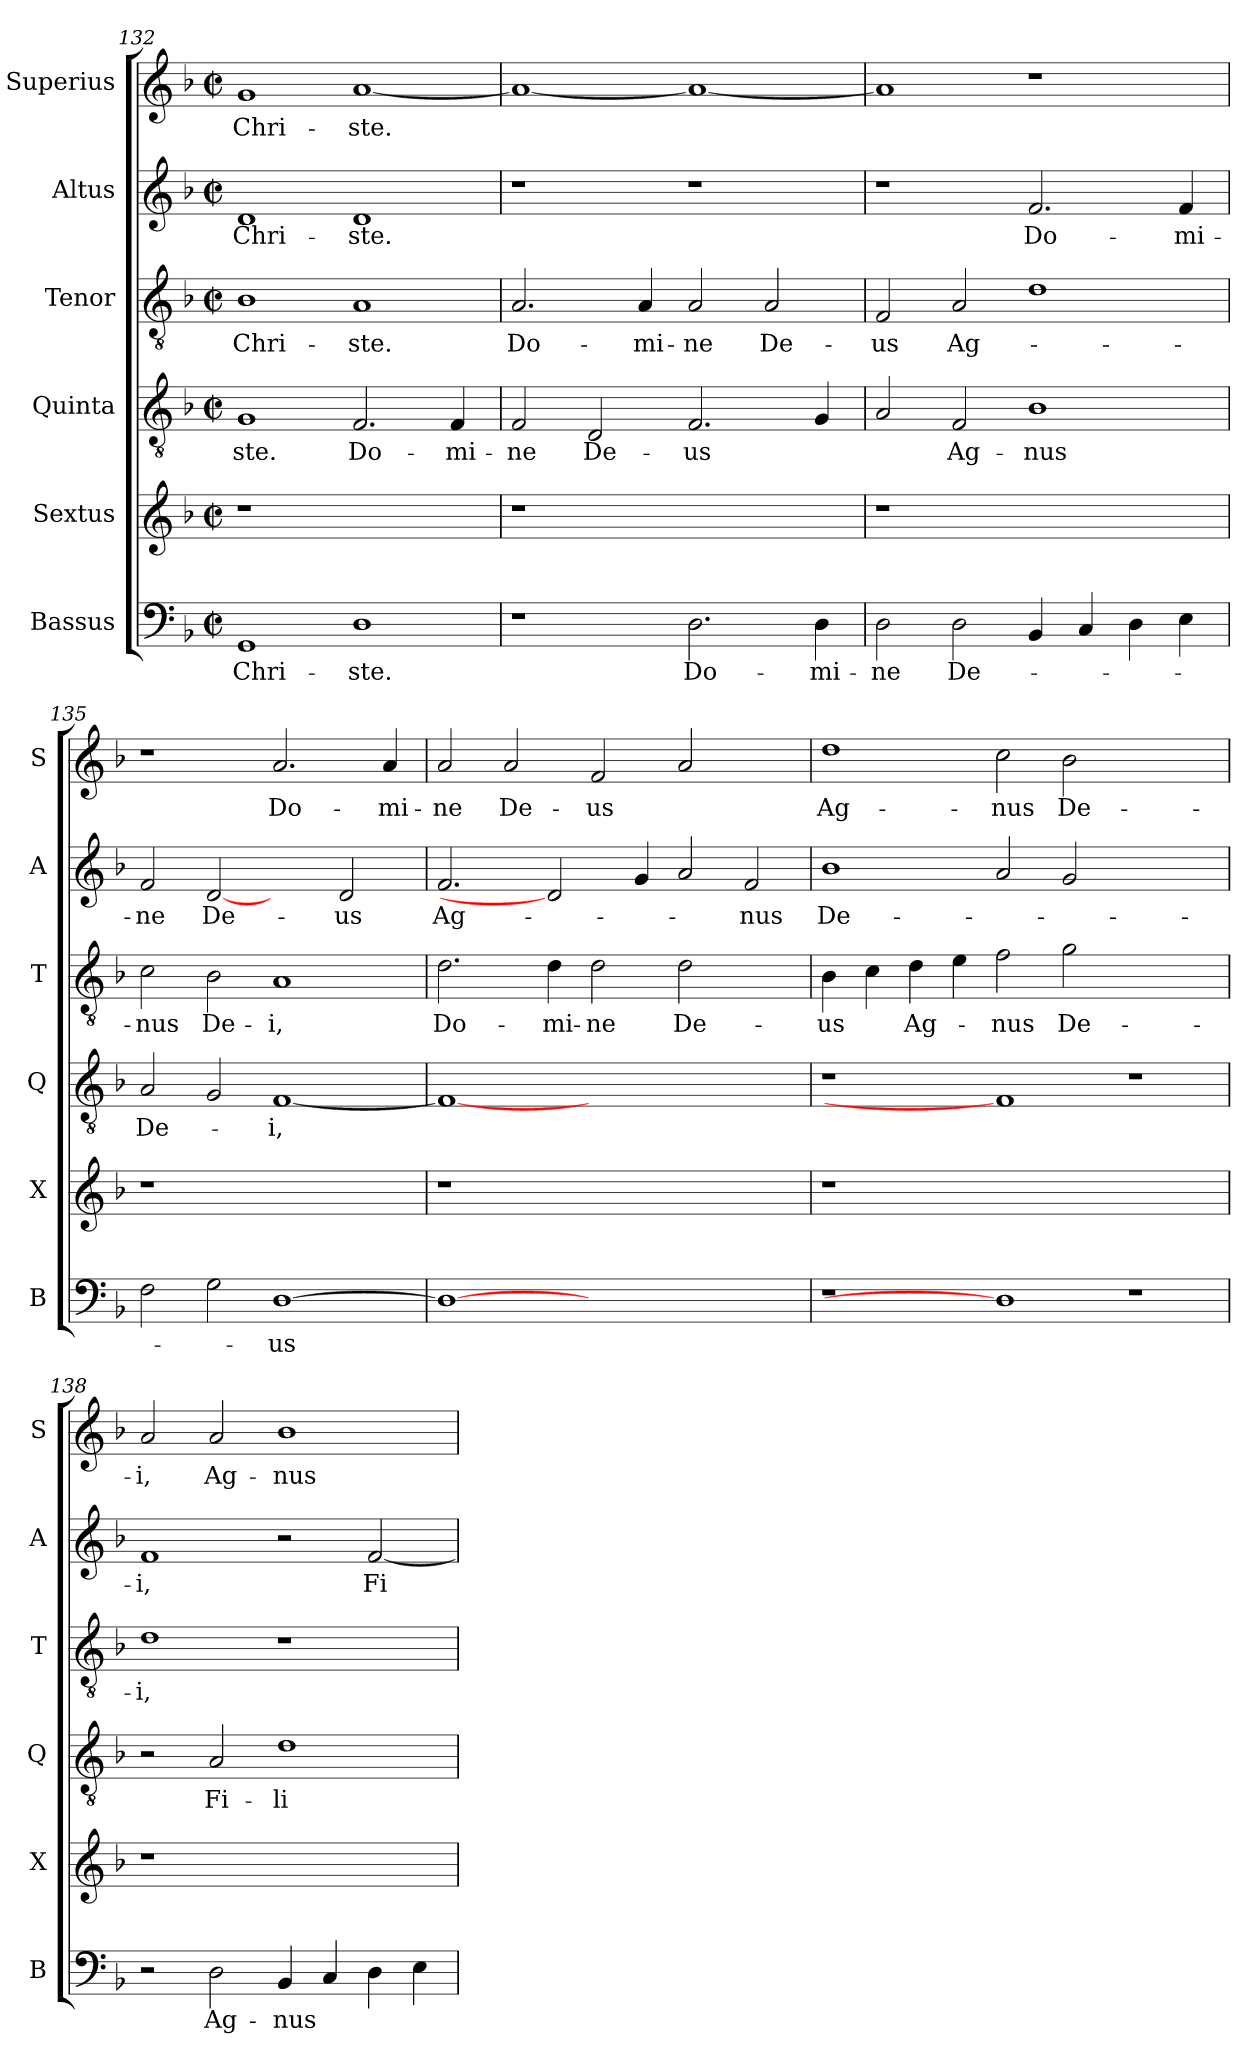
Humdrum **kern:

**kern	**text	**kern	**kern	**text	**kern	**text	**kern	**text	**kern	**text
*part6	*part6	*part5	*part4	*part4	*part3	*part3	*part2	*part2	*part1	*part1
*staff6	*staff6	*staff5	*staff4	*staff4	*staff3	*staff3	*staff2	*staff2	*staff1	*staff1
*I"Bassus	*	*I"Sextus	*I"Quinta	*	*I"Tenor	*	*I"Altus	*	*I"Superius	*
*I'B	*	*I'X	*I'Q	*	*I'T	*	*I'A	*	*I'S	*
*clefF4	*	*clefG2	*clefGv2	*	*clefGv2	*	*clefG2	*	*clefG2	*
*k[b-]	*	*k[b-]	*k[b-]	*	*k[b-]	*	*k[b-]	*	*k[b-]	*
*F:	*	*F:	*F:	*	*F:	*	*F:	*	*F:	*
*M2/2	*	*M2/2	*M2/2	*	*M2/2	*	*M2/2	*	*M2/2	*
*met(c|)	*	*met(c|)	*met(c|)	*	*met(c|)	*	*met(c|)	*	*met(c|)	*
=132	=132	=132	=132	=132	=132	=132	=132	=132	=132	=132
!	!LO:LY:b	!	!	!LO:LY:b	!	!LO:LY:b	!	!LO:LY:b	!	!LO:LY:b
1GG	Chri-	1r	1G	-ste.	1B-	Chri-	1d	Chri-	1g	Chri-
!	!LO:LY:b	!	!	!LO:LY:b	!	!LO:LY:b	!	!LO:LY:b	!	!LO:LY:b
1D	-ste.	1ryy	2.F/	Do-	1A	-ste.	1d	-ste.	[1a	-ste.
!	!	!	!	!LO:LY:b	!	!	!	!	!	!
.	.	.	4F/	-mi-	.	.	.	.	.	.
=133	=133	=133	=133	=133	=133	=133	=133	=133	=133	=133
!	!	!	!	!LO:LY:b	!	!LO:LY:b	!	!	!	!
1r	.	1r	2F/	-ne	2.A/	Do-	1r	.	1a_	.
!	!	!	!	!LO:LY:b	!	!	!	!	!	!
.	.	.	2D/	De-	.	.	.	.	.	.
!	!	!	!	!	!	!LO:LY:b	!	!	!	!
.	.	.	.	.	4A/	-mi-	.	.	.	.
!	!LO:LY:b	!	!	!LO:LY:b	!	!LO:LY:b	!	!	!	!
2.D\	Do-	1ryy	2.F/	-us	2A/	-ne	1r	.	1a_	.
!	!	!	!	!	!	!LO:LY:b	!	!	!	!
.	.	.	.	.	2A/	De-	.	.	.	.
!	!LO:LY:b	!	!	!	!	!	!	!	!	!
4D\	-mi-	.	4G/	.	.	.	.	.	.	.
=134	=134	=134	=134	=134	=134	=134	=134	=134	=134	=134
!	!LO:LY:b	!	!	!	!	!LO:LY:b	!	!	!	!
2D\	-ne	1r	2A/	.	2F/	-us	1r	.	1a]	.
!	!LO:LY:b	!	!	!LO:LY:b	!	!LO:LY:b	!	!	!	!
2D\	De-	.	2F/	Ag-	2A/	Ag-	.	.	.	.
!	!	!	!	!LO:LY:b	!	!	!	!LO:LY:b	!	!
4BB-/	.	1ryy	1B-	-nus	1d	.	2.f/	Do-	1r	.
4C/	.	.	.	.	.	.	.	.	.	.
4D\	.	.	.	.	.	.	.	.	.	.
!	!	!	!	!	!	!	!	!LO:LY:b	!	!
4E\	.	.	.	.	.	.	4f/	-mi-	.	.
=135	=135	=135	=135	=135	=135	=135	=135	=135	=135	=135
!	!	!	!	!LO:LY:b	!	!LO:LY:b	!	!LO:LY:b	!	!
2F\	.	1r	2A/	De-	2c\	-nus	2f/	-ne	1r	.
!	!	!	!	!	!	!LO:LY:b	!	!LO:LY:b	!	!
2G\	.	.	2G/	.	2B-\	De-	[2d	De-	.	.
!	!LO:LY:b	!	!	!LO:LY:b	!	!LO:LY:b	!	!	!	!LO:LY:b
[1D	-us	1ryy	[1F	-i,	1A	-i,	2ryy	.	2.a/	Do-
!	!	!	!	!	!	!	!	!LO:LY:b	!	!
.	.	.	.	.	.	.	2d/	-us	.	.
!	!	!	!	!	!	!	!	!	!	!LO:LY:b
.	.	.	.	.	.	.	.	.	4a/	-mi-
!!LO:PB:g=z
=136	=136	=136	=136	=136	=136	=136	=136	=136	=136	=136
!	!	!	!	!	!	!LO:LY:b	!	!LO:LY:b	!	!LO:LY:b
1D_	.	1r	1F_	.	2.d\	Do-	2.f/	Ag-	2a/	-ne
!	!	!	!	!	!	!	!	!	!	!LO:LY:b
.	.	.	.	.	.	.	.	.	2a/	De-
!	!	!	!	!	!	!LO:LY:b	!	!	!	!
.	.	.	.	.	4d\	-mi-	2d]	.	.	.
!	!	!	!	!	!	!LO:LY:b	!	!	!	!LO:LY:b
1.ryy	.	1.ryy	1.ryy	.	2d\	-ne	.	.	2f/	-us
.	.	.	.	.	.	.	4g/	.	.	.
!	!	!	!	!	!	!LO:LY:b	!	!	!	!
.	.	.	.	.	2d\	De-	2a/	.	2a/	.
!	!	!	!	!	!	!	!	!LO:LY:b	!	!
.	.	.	.	.	2ryy	.	2f/	-nus	2ryy	.
=137	=137	=137	=137	=137	=137	=137	=137	=137	=137	=137
!	!	!	!	!	!	!LO:LY:b	!	!LO:LY:b	!	!LO:LY:b
1r	.	1r	1r	.	4B-\	-us	1b-	De-	1dd	Ag-
.	.	.	.	.	4c\	.	.	.	.	.
!	!	!	!	!	!	!LO:LY:b	!	!	!	!
.	.	.	.	.	4d\	Ag-	.	.	.	.
.	.	.	.	.	4e\	.	.	.	.	.
!	!	!	!	!	!	!LO:LY:b	!	!	!	!LO:LY:b
1D]	.	0ryy	1F]	.	2f\	-nus	2a/	.	2cc\	-nus
!	!	!	!	!	!	!LO:LY:b	!	!	!	!LO:LY:b
.	.	.	.	.	2g\	De-	2g/	.	2b-\	De-
1r	.	.	1r	.	1ryy	.	1ryy	.	1ryy	.
=138	=138	=138	=138	=138	=138	=138	=138	=138	=138	=138
!	!	!	!	!	!	!LO:LY:b	!	!LO:LY:b	!	!LO:LY:b
2r	.	1r	2r	.	1d	-i,	1f	-i,	2a/	-i,
!	!LO:LY:b	!	!	!LO:LY:b	!	!	!	!	!	!LO:LY:b
2D\	Ag-	.	2A/	Fi-	.	.	.	.	2a/	Ag-
!	!LO:LY:b	!	!	!LO:LY:b	!	!	!	!	!	!LO:LY:b
4BB-/	-nus	1ryy	1d	-li-	1r	.	2r	.	1b-	-nus
4C/	.	.	.	.	.	.	.	.	.	.
!	!	!	!	!	!	!	!	!LO:LY:b	!	!
4D\	.	.	.	.	.	.	[2f/	Fi-	.	.
4E\	.	.	.	.	.	.	.	.	.	.
=	=	=	=	=	=	=	=	=	=	=
*-	*-	*-	*-	*-	*-	*-	*-	*-	*-	*-
